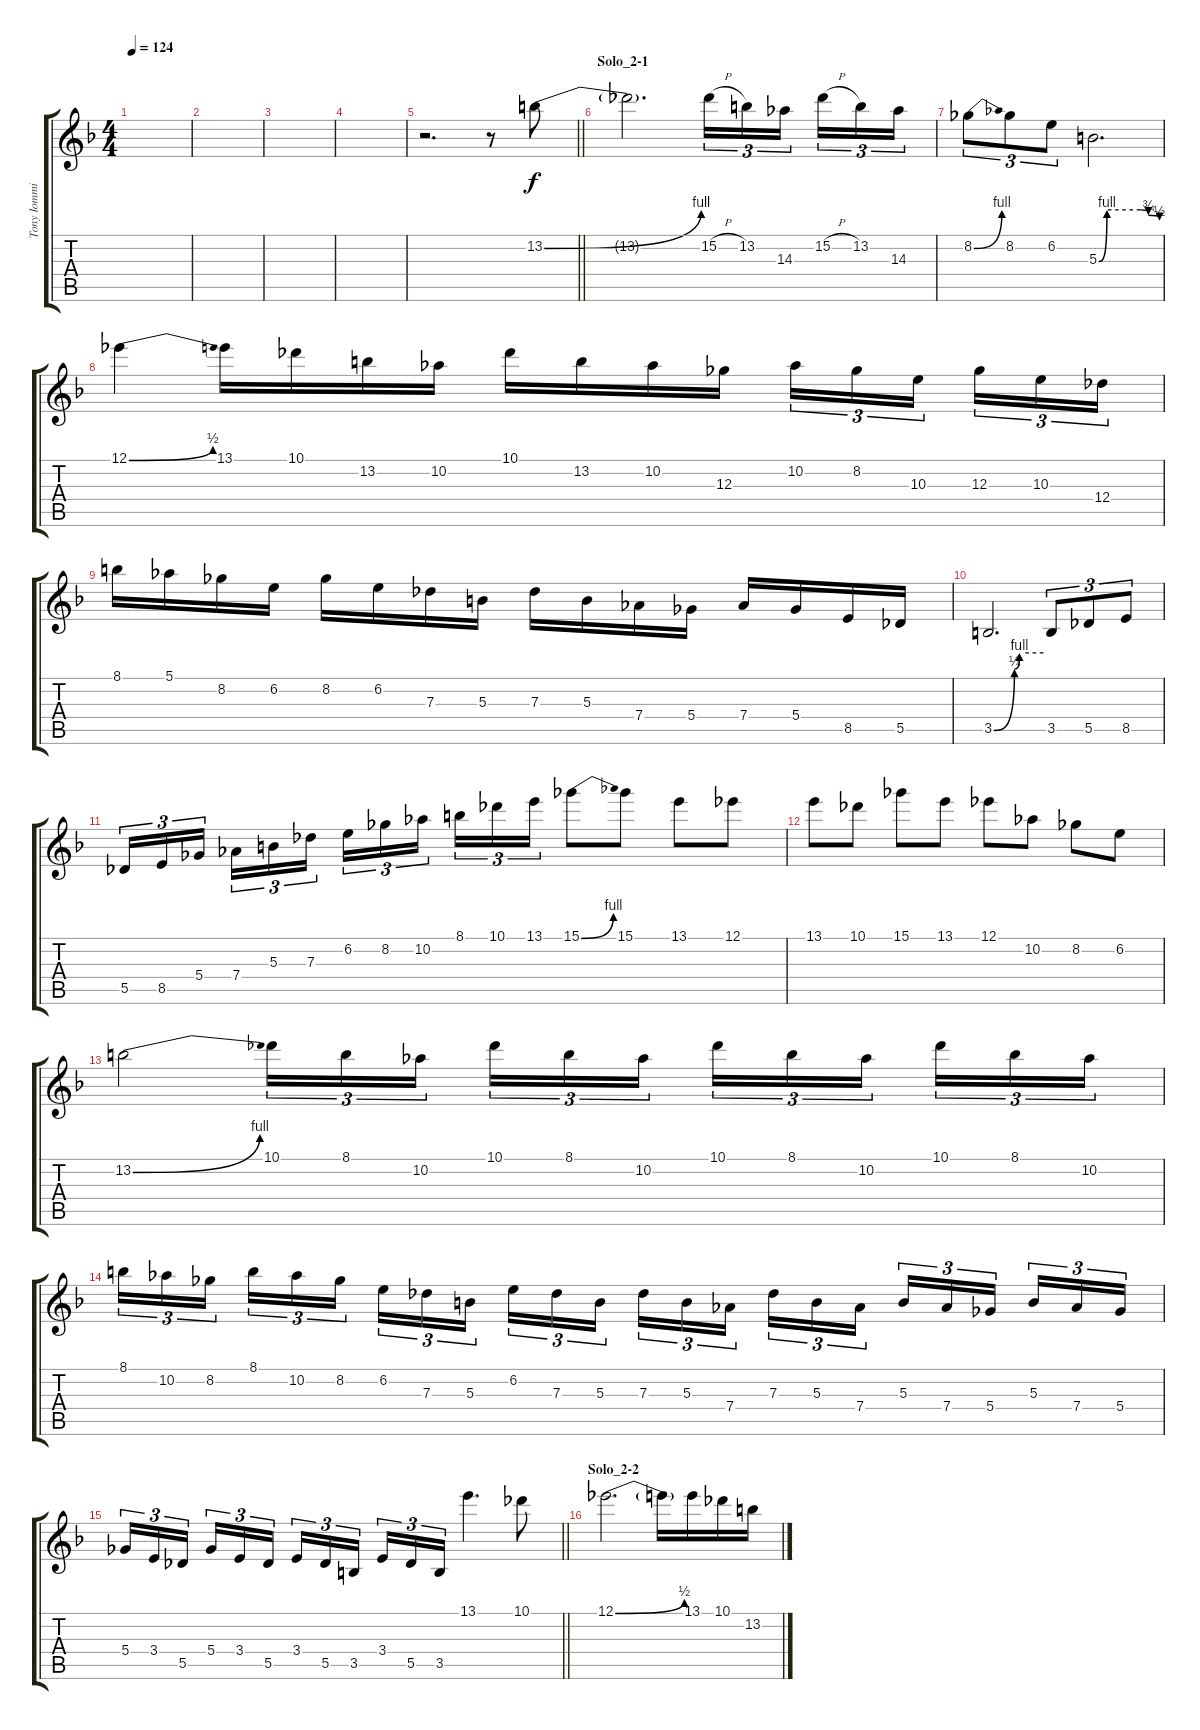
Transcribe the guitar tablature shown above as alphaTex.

\track ("Tony Iommi" "Tony Iommi") {instrument overdrivenguitar}
\staff {score tabs}
\tuning (Eb4 Bb3 Gb3 Db3 Ab2 Eb2) {hide}
\ts (4 4)
\tempo 124
\clef g2
\ks f
|
|
|
|
\barLineRight lightlight
r.2{d} r.8 13.2{be (bend 0 0 60 4)}.8 |
\section ("" "Solo_2-1")
13.2{t}.2{d} 15.2{h}.16{tu (3 2)} 13.2.16{tu (3 2)} 14.3.16{tu (3 2) beam splitsecondary} 15.2{h}.16{tu (3 2)} 13.2.16{tu (3 2)} 14.3.16{tu (3 2)} |
8.2{be (bend 0 0 60 4)}.8{tu (3 2)} 8.2.8{tu (3 2)} 6.2.8{tu (3 2)} 5.3{be (custom 0 0 8 4 41 4 49 3 60 2)}.2{d} |
12.1{be (bend 0 0 60 2)}.4 13.1.16 10.1.16 13.2.16 10.2.16 10.1.16 13.2.16 10.2.16 12.3.16 10.2.16{tu (3 2)} 8.2.16{tu (3 2)} 10.3.16{tu (3 2) beam splitsecondary} 12.3.16{tu (3 2)} 10.3.16{tu (3 2)} 12.4.16{tu (3 2)} |
8.1.16 5.1.16 8.2.16 6.2.16 8.2.16 6.2.16 7.3.16 5.3.16 7.3.16 5.3.16 7.4.16 5.4.16 7.4.16 5.4.16 8.5.16 5.5.16 |
3.5{be (custom 0 0 25 1 31 4 60 4)}.2{d} 3.5.8{tu (3 2)} 5.5.8{tu (3 2)} 8.5.8{tu (3 2)} |
5.5.16{tu (3 2)} 8.5.16{tu (3 2)} 5.4.16{tu (3 2) beam splitsecondary} 7.4.16{tu (3 2)} 5.3.16{tu (3 2)} 7.3.16{tu (3 2)} 6.2.16{tu (3 2)} 8.2.16{tu (3 2)} 10.2.16{tu (3 2) beam splitsecondary} 8.1.16{tu (3 2)} 10.1.16{tu (3 2)} 13.1.16{tu (3 2)} 15.1{be (bend 0 0 60 4)}.8 15.1.8 13.1.8 12.1.8 |
13.1.8 10.1.8 15.1.8 13.1.8 12.1.8 10.2.8 8.2.8 6.2.8 |
13.2{be (bend 0 0 60 4)}.2 10.1.16{tu (3 2)} 8.1.16{tu (3 2)} 10.2.16{tu (3 2) beam splitsecondary} 10.1.16{tu (3 2)} 8.1.16{tu (3 2)} 10.2.16{tu (3 2)} 10.1.16{tu (3 2)} 8.1.16{tu (3 2)} 10.2.16{tu (3 2) beam splitsecondary} 10.1.16{tu (3 2)} 8.1.16{tu (3 2)} 10.2.16{tu (3 2)} |
8.1.16{tu (3 2)} 10.2.16{tu (3 2)} 8.2.16{tu (3 2) beam splitsecondary} 8.1.16{tu (3 2)} 10.2.16{tu (3 2)} 8.2.16{tu (3 2)} 6.2.16{tu (3 2)} 7.3.16{tu (3 2)} 5.3.16{tu (3 2) beam splitsecondary} 6.2.16{tu (3 2)} 7.3.16{tu (3 2)} 5.3.16{tu (3 2)} 7.3.16{tu (3 2)} 5.3.16{tu (3 2)} 7.4.16{tu (3 2) beam splitsecondary} 7.3.16{tu (3 2)} 5.3.16{tu (3 2)} 7.4.16{tu (3 2)} 5.3.16{tu (3 2)} 7.4.16{tu (3 2)} 5.4.16{tu (3 2) beam splitsecondary} 5.3.16{tu (3 2)} 7.4.16{tu (3 2)} 5.4.16{tu (3 2)} |
\barLineRight lightlight
5.4.16{tu (3 2)} 3.4.16{tu (3 2)} 5.5.16{tu (3 2) beam splitsecondary} 5.4.16{tu (3 2)} 3.4.16{tu (3 2)} 5.5.16{tu (3 2)} 3.4.16{tu (3 2)} 5.5.16{tu (3 2)} 3.5.16{tu (3 2) beam splitsecondary} 3.4.16{tu (3 2)} 5.5.16{tu (3 2)} 3.5.16{tu (3 2)} 13.1.4{d} 10.1.8 |
\section ("" "Solo_2-2")
12.1{be (bend 0 0 60 2)}.2{d} 12.1{t}.16 13.1.16 10.1.16 13.2.16
